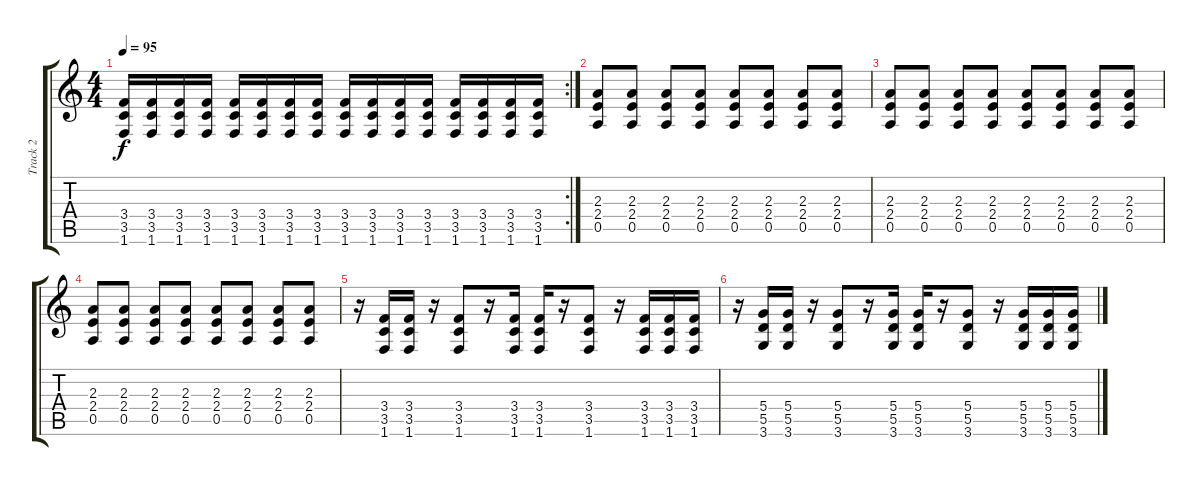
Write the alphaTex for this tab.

\track ("Track 2" "Track 2") {instrument distortionguitar}
\staff {score tabs}
\tuning (E4 B3 G3 D3 A2 E2) {hide}
\rc 2
\ts (4 4)
\tempo 95
\clef g2
\ks c
(3.4 3.5 1.6).16{dy f} (3.4 3.5 1.6).16 (3.4 3.5 1.6).16 (3.4 3.5 1.6).16 (3.4 3.5 1.6).16 (3.4 3.5 1.6).16 (3.4 3.5 1.6).16 (3.4 3.5 1.6).16 (3.4 3.5 1.6).16 (3.4 3.5 1.6).16 (3.4 3.5 1.6).16 (3.4 3.5 1.6).16 (3.4 3.5 1.6).16 (3.4 3.5 1.6).16 (3.4 3.5 1.6).16 (3.4 3.5 1.6).16 |
(2.3 2.4 0.5).8 (2.3 2.4 0.5).8 (2.3 2.4 0.5).8 (2.3 2.4 0.5).8 (2.3 2.4 0.5).8 (2.3 2.4 0.5).8 (2.3 2.4 0.5).8 (2.3 2.4 0.5).8 |
(2.3 2.4 0.5).8 (2.3 2.4 0.5).8 (2.3 2.4 0.5).8 (2.3 2.4 0.5).8 (2.3 2.4 0.5).8 (2.3 2.4 0.5).8 (2.3 2.4 0.5).8 (2.3 2.4 0.5).8 |
(2.3 2.4 0.5).8 (2.3 2.4 0.5).8 (2.3 2.4 0.5).8 (2.3 2.4 0.5).8 (2.3 2.4 0.5).8 (2.3 2.4 0.5).8 (2.3 2.4 0.5).8 (2.3 2.4 0.5).8 |
r.16 (3.4 3.5 1.6).16 (3.4 3.5 1.6).16 r.16 (3.4 3.5 1.6).8 r.16 (3.4 3.5 1.6).16 (3.4 3.5 1.6).16 r.16 (3.4 3.5 1.6).8 r.16 (3.4 3.5 1.6).16 (3.4 3.5 1.6).16 (3.4 3.5 1.6).16 |
r.16 (5.4 5.5 3.6).16 (5.4 5.5 3.6).16 r.16 (5.4 5.5 3.6).8 r.16 (5.4 5.5 3.6).16 (5.4 5.5 3.6).16 r.16 (5.4 5.5 3.6).8 r.16 (5.4 5.5 3.6).16 (5.4 5.5 3.6).16 (5.4 5.5 3.6).16
